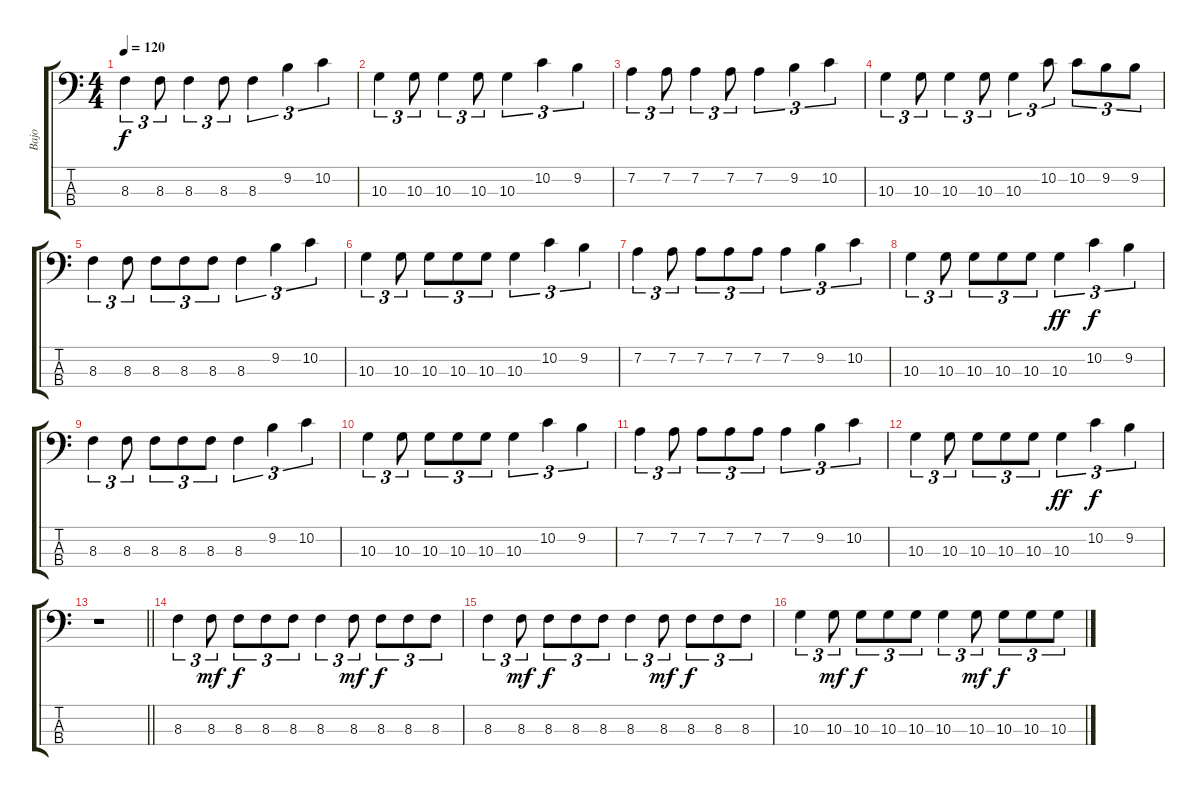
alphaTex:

\track ("Bajo" "Bajo") {instrument electricbasspick}
\staff {score tabs}
\tuning (G2 D2 A1 E1) {hide}
\ts (4 4)
\tempo 120
\clef f4
\ks c
8.3.4{tu (3 2) dy f} 8.3.8{tu (3 2)} 8.3.4{tu (3 2)} 8.3.8{tu (3 2)} 8.3.4{tu (3 2)} 9.2.4{tu (3 2)} 10.2.4{tu (3 2)} |
10.3.4{tu (3 2)} 10.3.8{tu (3 2)} 10.3.4{tu (3 2)} 10.3.8{tu (3 2)} 10.3.4{tu (3 2)} 10.2.4{tu (3 2)} 9.2.4{tu (3 2)} |
7.2.4{tu (3 2)} 7.2.8{tu (3 2)} 7.2.4{tu (3 2)} 7.2.8{tu (3 2)} 7.2.4{tu (3 2)} 9.2.4{tu (3 2)} 10.2.4{tu (3 2)} |
10.3.4{tu (3 2)} 10.3.8{tu (3 2)} 10.3.4{tu (3 2)} 10.3.8{tu (3 2)} 10.3.4{tu (3 2)} 10.2.8{tu (3 2)} 10.2.8{tu (3 2)} 9.2.8{tu (3 2)} 9.2.8{tu (3 2)} |
8.3.4{tu (3 2)} 8.3.8{tu (3 2)} 8.3.8{tu (3 2)} 8.3.8{tu (3 2)} 8.3.8{tu (3 2)} 8.3.4{tu (3 2)} 9.2.4{tu (3 2)} 10.2.4{tu (3 2)} |
10.3.4{tu (3 2)} 10.3.8{tu (3 2)} 10.3.8{tu (3 2)} 10.3.8{tu (3 2)} 10.3.8{tu (3 2)} 10.3.4{tu (3 2)} 10.2.4{tu (3 2)} 9.2.4{tu (3 2)} |
7.2.4{tu (3 2)} 7.2.8{tu (3 2)} 7.2.8{tu (3 2)} 7.2.8{tu (3 2)} 7.2.8{tu (3 2)} 7.2.4{tu (3 2)} 9.2.4{tu (3 2)} 10.2.4{tu (3 2)} |
10.3.4{tu (3 2)} 10.3.8{tu (3 2)} 10.3.8{tu (3 2)} 10.3.8{tu (3 2)} 10.3.8{tu (3 2)} 10.3.4{tu (3 2) dy ff} 10.2.4{tu (3 2) dy f} 9.2.4{tu (3 2)} |
8.3.4{tu (3 2)} 8.3.8{tu (3 2)} 8.3.8{tu (3 2)} 8.3.8{tu (3 2)} 8.3.8{tu (3 2)} 8.3.4{tu (3 2)} 9.2.4{tu (3 2)} 10.2.4{tu (3 2)} |
10.3.4{tu (3 2)} 10.3.8{tu (3 2)} 10.3.8{tu (3 2)} 10.3.8{tu (3 2)} 10.3.8{tu (3 2)} 10.3.4{tu (3 2)} 10.2.4{tu (3 2)} 9.2.4{tu (3 2)} |
7.2.4{tu (3 2)} 7.2.8{tu (3 2)} 7.2.8{tu (3 2)} 7.2.8{tu (3 2)} 7.2.8{tu (3 2)} 7.2.4{tu (3 2)} 9.2.4{tu (3 2)} 10.2.4{tu (3 2)} |
10.3.4{tu (3 2)} 10.3.8{tu (3 2)} 10.3.8{tu (3 2)} 10.3.8{tu (3 2)} 10.3.8{tu (3 2)} 10.3.4{tu (3 2) dy ff} 10.2.4{tu (3 2) dy f} 9.2.4{tu (3 2)} |
\barLineRight lightlight
r.1 |
8.3.4{tu (3 2)} 8.3.8{tu (3 2) dy mf} 8.3.8{tu (3 2) dy f} 8.3.8{tu (3 2)} 8.3.8{tu (3 2)} 8.3.4{tu (3 2)} 8.3.8{tu (3 2) dy mf} 8.3.8{tu (3 2) dy f} 8.3.8{tu (3 2)} 8.3.8{tu (3 2)} |
8.3.4{tu (3 2)} 8.3.8{tu (3 2) dy mf} 8.3.8{tu (3 2) dy f} 8.3.8{tu (3 2)} 8.3.8{tu (3 2)} 8.3.4{tu (3 2)} 8.3.8{tu (3 2) dy mf} 8.3.8{tu (3 2) dy f} 8.3.8{tu (3 2)} 8.3.8{tu (3 2)} |
10.3.4{tu (3 2)} 10.3.8{tu (3 2) dy mf} 10.3.8{tu (3 2) dy f} 10.3.8{tu (3 2)} 10.3.8{tu (3 2)} 10.3.4{tu (3 2)} 10.3.8{tu (3 2) dy mf} 10.3.8{tu (3 2) dy f} 10.3.8{tu (3 2)} 10.3.8{tu (3 2)}
